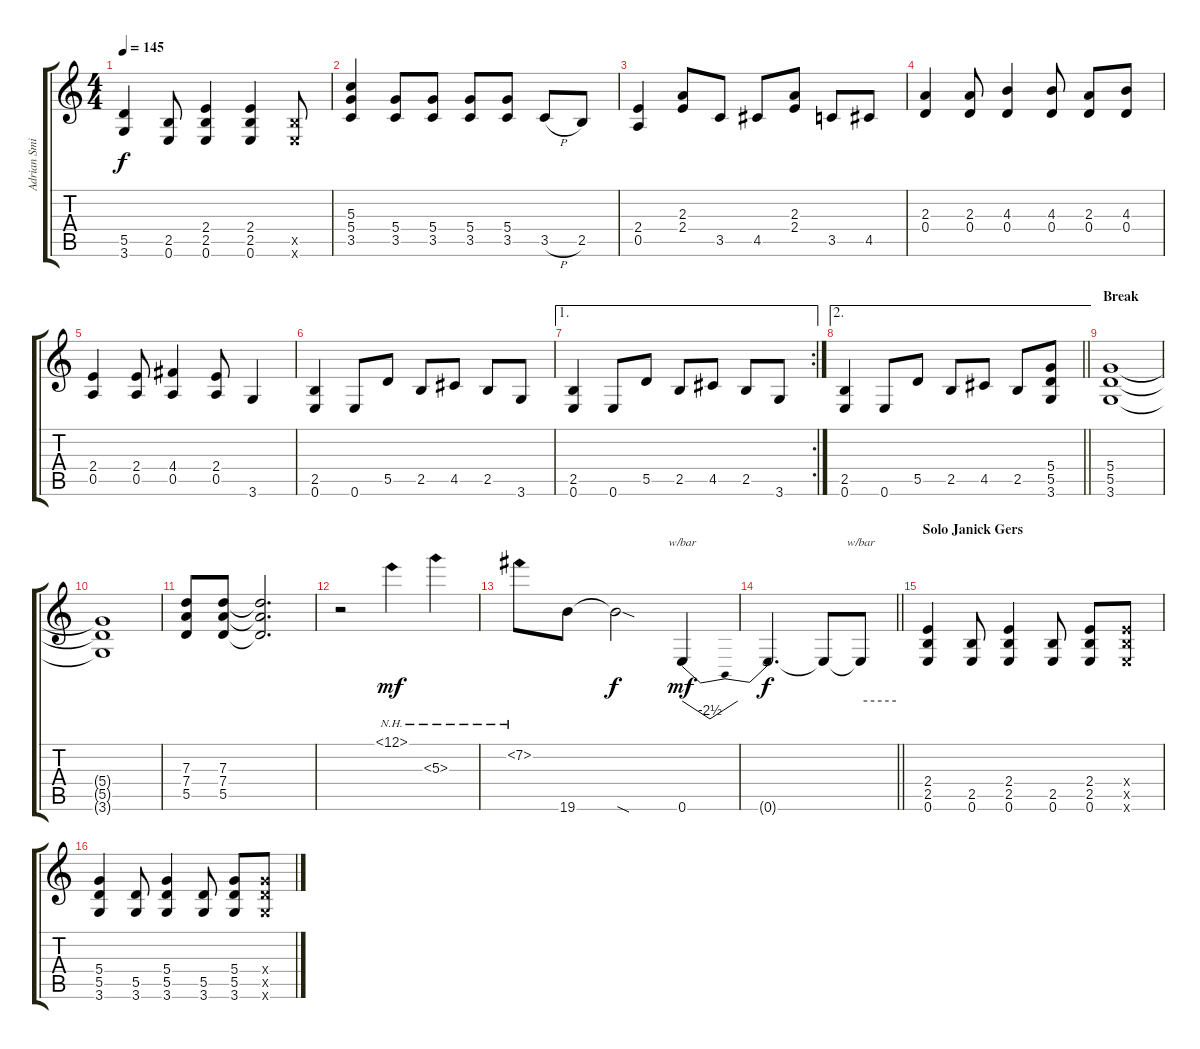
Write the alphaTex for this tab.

\track ("Adrian Smith" "Adrian Smi") {instrument distortionguitar}
\staff {score tabs}
\tuning (E4 B3 G3 D3 A2 E2) {hide}
\ts (4 4)
\tempo 145
\clef g2
\ks c
(5.5 3.6).4{dy f} (2.5 0.6).8 (2.4 2.5 0.6).4 (2.4 2.5 0.6).4 (2.5{x} 0.6{x}).8 |
(5.3 5.4 3.5).4 (5.4 3.5).8 (5.4 3.5).8 (5.4 3.5).8 (5.4 3.5).8 3.5{h}.8 2.5.8 |
(2.4 0.5).4 (2.3 2.4).8 3.5.8 4.5.8 (2.3 2.4).8 3.5.8 4.5.8 |
(2.3 0.4).4 (2.3 0.4).8 (4.3 0.4).4 (4.3 0.4).8 (2.3 0.4).8 (4.3 0.4).8 |
(2.4 0.5).4 (2.4 0.5).8 (4.4 0.5).4 (2.4 0.5).8 3.6.4 |
(2.5 0.6).4 0.6.8 5.5.8 2.5.8 4.5.8 2.5.8 3.6.8 |
\ae 1
\rc 2
(2.5 0.6).4 0.6.8 5.5.8 2.5.8 4.5.8 2.5.8 3.6.8 |
\ae 2
\barLineRight lightlight
(2.5 0.6).4 0.6.8 5.5.8 2.5.8 4.5.8 2.5.8 (5.4 5.5 3.6).8 |
\section ("" "Break")
(5.4 5.5 3.6).1 |
(5.4{t} 5.5{t} 3.6{t}).1 |
(7.3 7.4 5.5).8 (7.3 7.4 5.5).8 (7.3{t} 7.4{t} 5.5{t}).2{d} |
r.2 12.1{nh}.4{dy mf} 5.3{nh}.4 |
7.2{nh}.8 19.6.8 19.6{sod t}.2{dy f} 0.6.4{tbe (dip default 0 0 30 -10 60 0) dy mf} |
\barLineRight lightlight
0.6{t}.2{d dy f} 0.6{t}.8 0.6{t}.8{tbe (hold default 0 0 60 0)} |
\section ("" "Solo Janick Gers")
(2.4 2.5 0.6).4 (2.5 0.6).8 (2.4 2.5 0.6).4 (2.5 0.6).8 (2.4 2.5 0.6).8 (2.4{x} 2.5{x} 0.6{x}).8 |
(5.4 5.5 3.6).4 (5.5 3.6).8 (5.4 5.5 3.6).4 (5.5 3.6).8 (5.4 5.5 3.6).8 (5.4{x} 5.5{x} 3.6{x}).8
